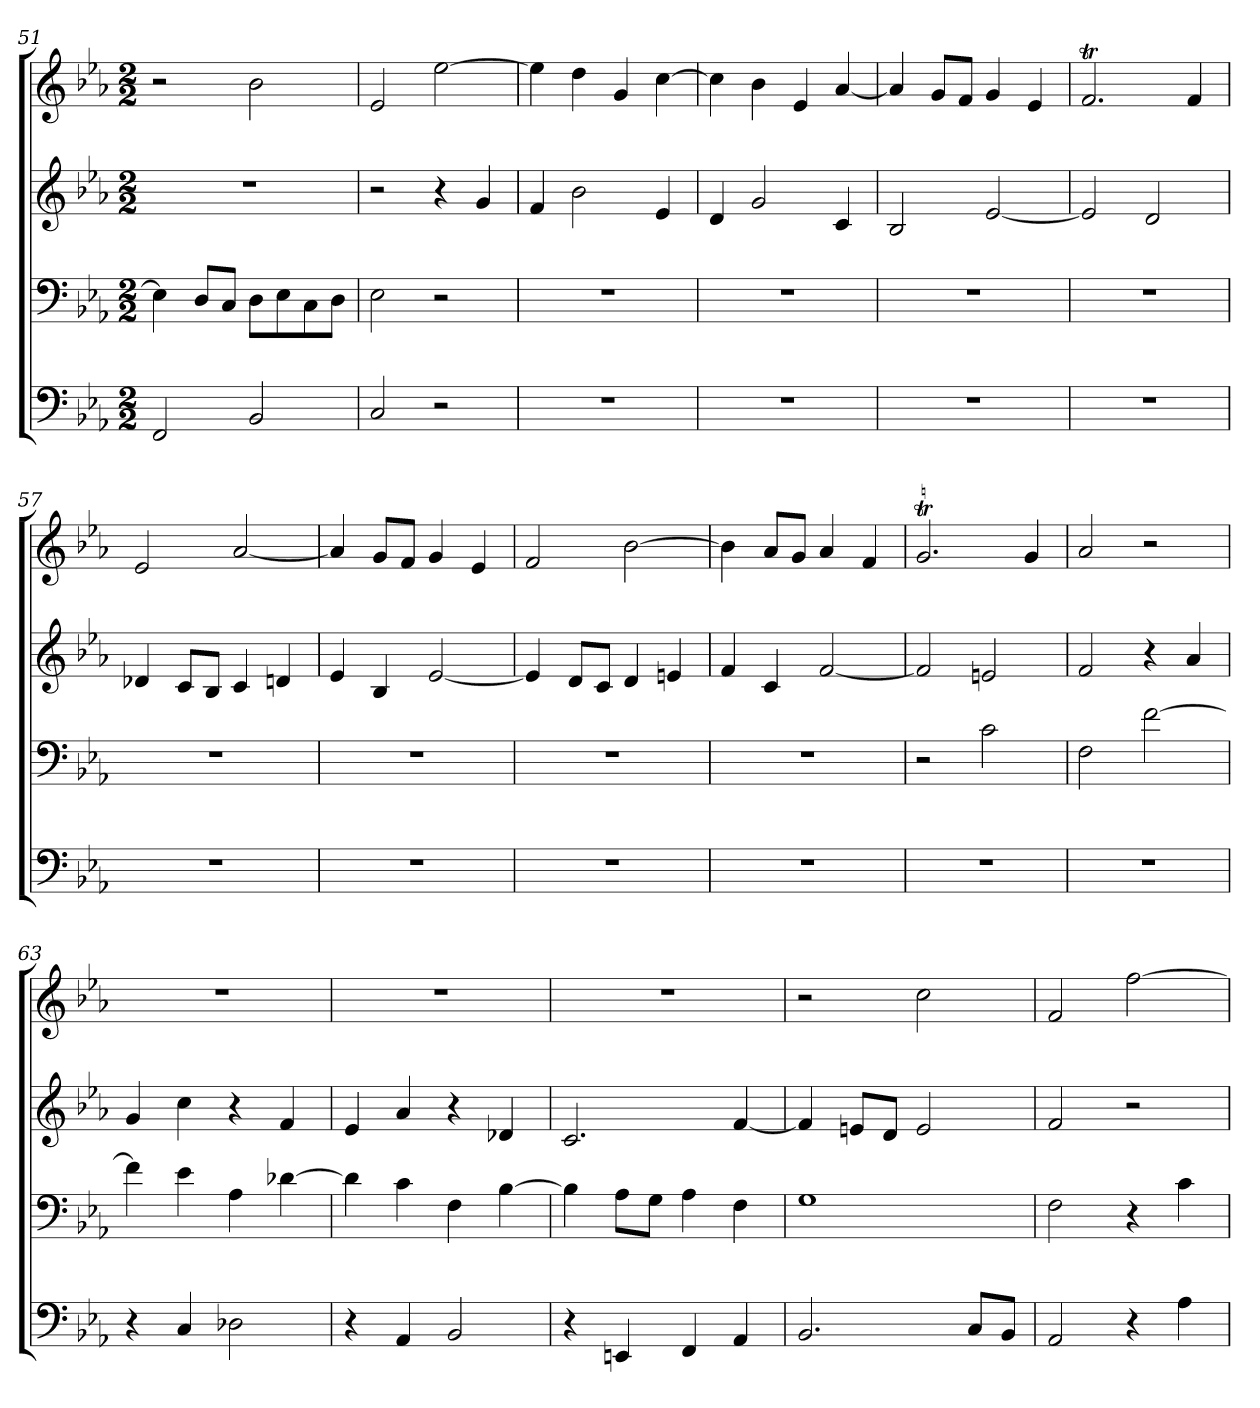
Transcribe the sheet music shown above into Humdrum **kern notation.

**kern	**kern	**kern	**kern
*part4	*part3	*part2	*part1
*staff4	*staff3	*staff2	*staff1
*k[b-e-a-]	*k[b-e-a-]	*k[b-e-a-]	*k[b-e-a-]
*M2/2	*M2/2	*M2/2	*M2/2
=51	=51	=51	=51
2FF	4E-]	1r	2r
.	8DL	.	.
.	8CJ	.	.
2BB-	8DL	.	2b-
.	8E-	.	.
.	8C	.	.
.	8DJ	.	.
=52	=52	=52	=52
2C	2E-	2r	2e-
2r	2r	4r	[2ee-
.	.	4g	.
=53	=53	=53	=53
1r	1r	4f	4ee-]
.	.	2b-	4dd
.	.	.	4g
.	.	4e-	[4cc
=54	=54	=54	=54
1r	1r	4d	4cc]
.	.	2g	4b-
.	.	.	4e-
.	.	4c	[4a-
=55	=55	=55	=55
1r	1r	2B-	4a-]
.	.	.	8gL
.	.	.	8fJ
.	.	[2e-	4g
.	.	.	4e-
=56	=56	=56	=56
1r	1r	2e-]	2.fT
.	.	2d	.
.	.	.	4f
=57	=57	=57	=57
1r	1r	4d-X	2e-
.	.	8cL	.
.	.	8B-J	.
.	.	4c	[2a-
.	.	4dn	.
=58	=58	=58	=58
1r	1r	4e-	4a-]
.	.	4B-	8gL
.	.	.	8fJ
.	.	[2e-	4g
.	.	.	4e-
=59	=59	=59	=59
1r	1r	4e-]	2f
.	.	8dL	.
.	.	8cJ	.
.	.	4d	[2b-
.	.	4en	.
=60	=60	=60	=60
1r	1r	4f	4b-]
.	.	4c	8a-L
.	.	.	8gJ
.	.	[2f	4a-
.	.	.	4f
=61	=61	=61	=61
1r	2r	2f]	2.gT
.	2c	2en	.
.	.	.	4g
=62	=62	=62	=62
1r	2F	2f	2a-
.	[2f	4r	2r
.	.	4a-	.
=63	=63	=63	=63
4r	4f]	4g	1r
4C	4e-	4cc	.
2D-X	4A-	4r	.
.	[4d-X	4f	.
=64	=64	=64	=64
4r	4d-]	4e-	1r
4AA-	4c	4a-	.
2BB-	4F	4r	.
.	[4B-	4d-X	.
=65	=65	=65	=65
4r	4B-]	2.c	1r
4EEn	8A-L	.	.
.	8GJ	.	.
4FF	4A-	.	.
4AA-	4F	[4f	.
=66	=66	=66	=66
2.BB-	1G	4f]	2r
.	.	8enL	.
.	.	8dJ	.
.	.	2e	2cc
8CL	.	.	.
8BB-J	.	.	.
=67	=67	=67	=67
2AA-	2F	2f	2f
4r	4r	2r	[2ff
4A-	4c	.	.
=	=	=	=
*-	*-	*-	*-
